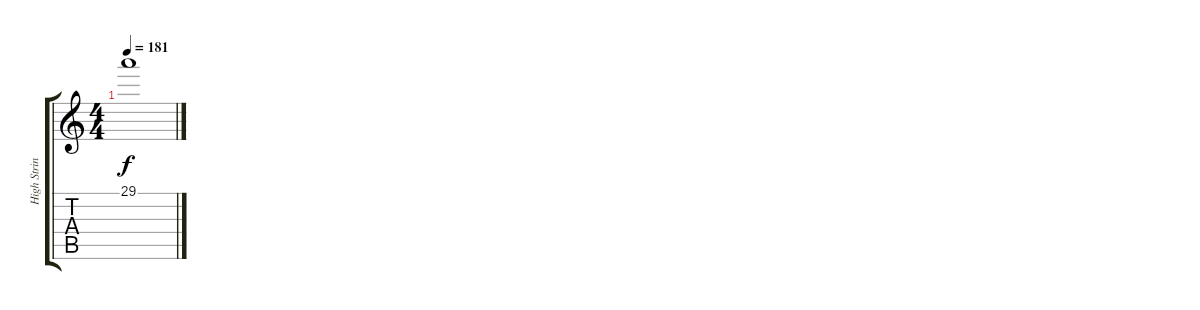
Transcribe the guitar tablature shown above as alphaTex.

\track ("High Strings" "High Strin") {instrument synthstrings1}
\staff {score tabs}
\tuning (E4 B3 G3 D3 A2 E2) {hide}
\ts (4 4)
\tempo 181
\clef g2
\ks c
29.1{t}.1{dy f}
